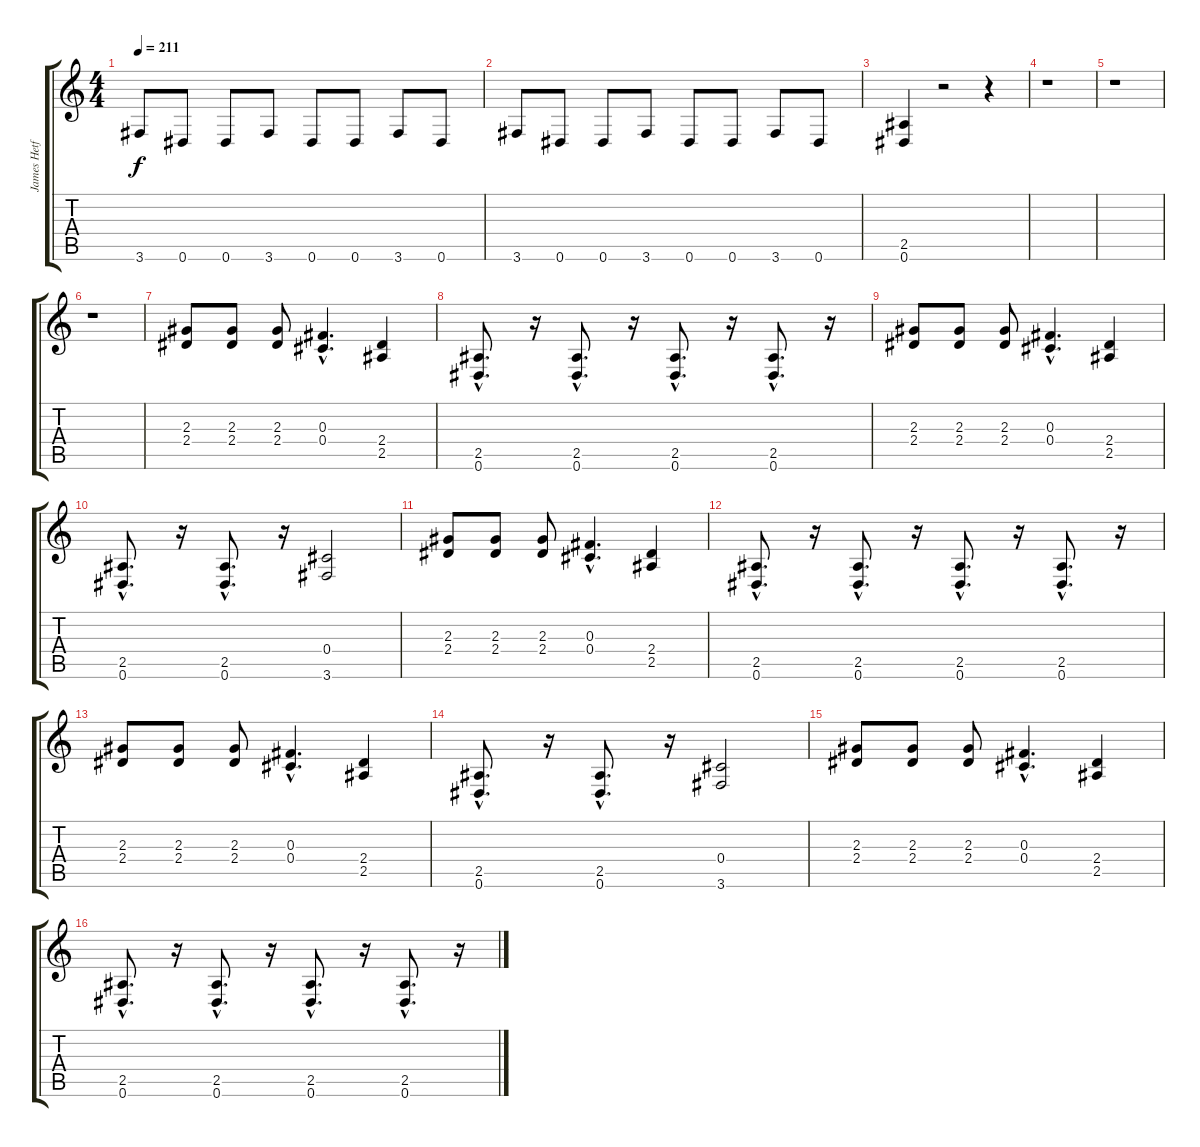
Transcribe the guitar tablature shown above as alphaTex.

\track ("James Hetfield (Guitar)" "James Hetf") {instrument overdrivenguitar}
\staff {score tabs}
\tuning (Eb4 Bb3 Gb3 Db3 Ab2 Eb2) {hide}
\ts (4 4)
\tempo 211
\clef g2
\ks c
3.6.8{dy f} 0.6.8 0.6.8 3.6.8 0.6.8 0.6.8 3.6.8 0.6.8 |
3.6.8 0.6.8 0.6.8 3.6.8 0.6.8 0.6.8 3.6.8 0.6.8 |
(2.5 0.6).4 r.2 r.4 |
r.1 |
r.1 |
r.1 |
(2.3 2.4).8 (2.3 2.4).8 (2.3 2.4).8 (0.3{hac} 0.4{hac}).4{d} (2.4 2.5).4 |
(2.5{hac} 0.6{hac}).8{d} r.16 (2.5{hac} 0.6{hac}).8{d} r.16 (2.5{hac} 0.6{hac}).8{d} r.16 (2.5{hac} 0.6{hac}).8{d} r.16 |
(2.3 2.4).8 (2.3 2.4).8 (2.3 2.4).8 (0.3{hac} 0.4{hac}).4{d} (2.4 2.5).4 |
(2.5{hac} 0.6{hac}).8{d} r.16 (2.5{hac} 0.6{hac}).8{d} r.16 (0.4 3.6).2 |
(2.3 2.4).8 (2.3 2.4).8 (2.3 2.4).8 (0.3{hac} 0.4{hac}).4{d} (2.4 2.5).4 |
(2.5{hac} 0.6{hac}).8{d} r.16 (2.5{hac} 0.6{hac}).8{d} r.16 (2.5{hac} 0.6{hac}).8{d} r.16 (2.5{hac} 0.6{hac}).8{d} r.16 |
(2.3 2.4).8 (2.3 2.4).8 (2.3 2.4).8 (0.3{hac} 0.4{hac}).4{d} (2.4 2.5).4 |
(2.5{hac} 0.6{hac}).8{d} r.16 (2.5{hac} 0.6{hac}).8{d} r.16 (0.4 3.6).2 |
(2.3 2.4).8 (2.3 2.4).8 (2.3 2.4).8 (0.3{hac} 0.4{hac}).4{d} (2.4 2.5).4 |
(2.5{hac} 0.6{hac}).8{d} r.16 (2.5{hac} 0.6{hac}).8{d} r.16 (2.5{hac} 0.6{hac}).8{d} r.16 (2.5{hac} 0.6{hac}).8{d} r.16
